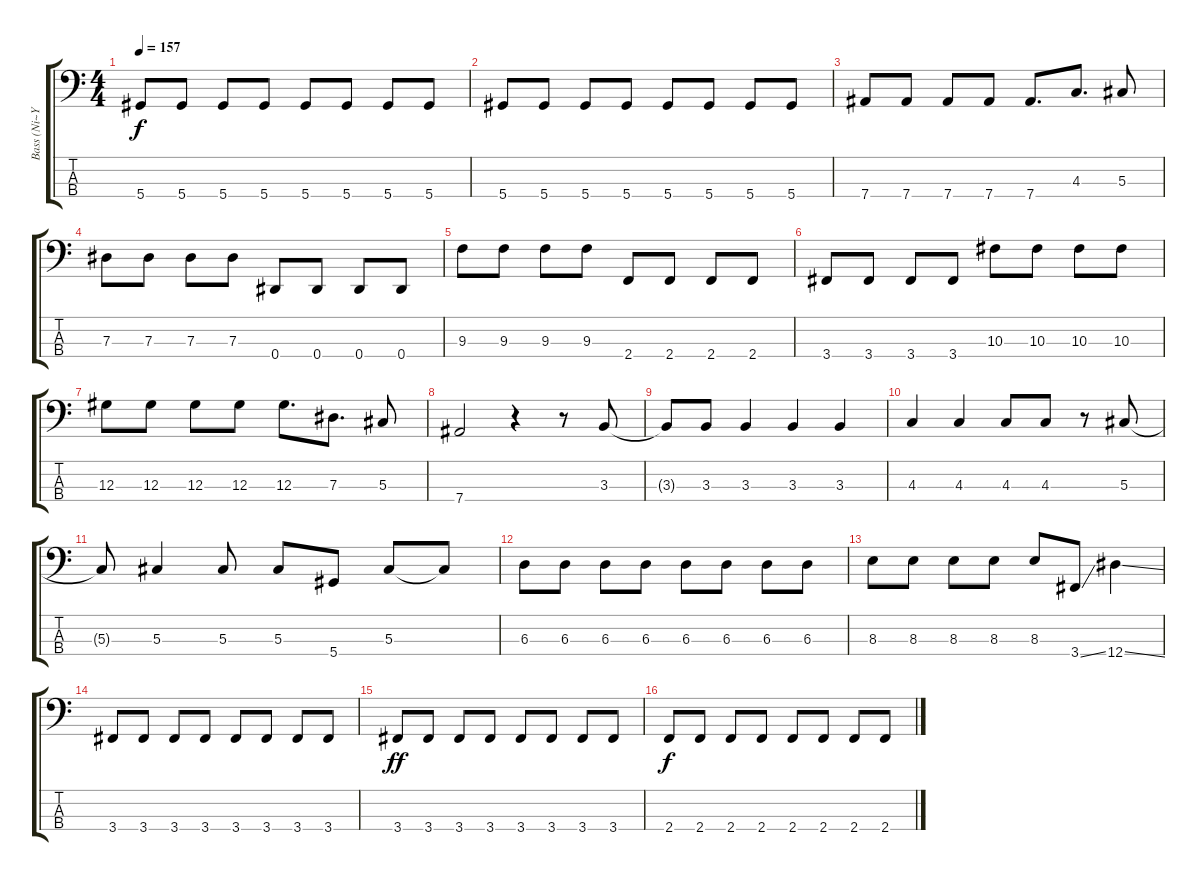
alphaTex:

\track ("Bass (Ni~Ya)" "Bass (Ni~Y") {instrument electricbasspick}
\staff {score tabs}
\tuning (Gb2 Db2 Ab1 Eb1) {hide}
\ts (4 4)
\tempo 157
\clef f4
\ks c
5.4.8{dy f} 5.4.8 5.4.8 5.4.8 5.4.8 5.4.8 5.4.8 5.4.8 |
5.4.8 5.4.8 5.4.8 5.4.8 5.4.8 5.4.8 5.4.8 5.4.8 |
7.4.8 7.4.8 7.4.8 7.4.8 7.4.8{d} 4.3.8{d} 5.3.8 |
7.3.8 7.3.8 7.3.8 7.3.8 0.4.8 0.4.8 0.4.8 0.4.8 |
9.3.8 9.3.8 9.3.8 9.3.8 2.4.8 2.4.8 2.4.8 2.4.8 |
3.4.8 3.4.8 3.4.8 3.4.8 10.3.8 10.3.8 10.3.8 10.3.8 |
12.3.8 12.3.8 12.3.8 12.3.8 12.3.8{d} 7.3.8{d} 5.3.8 |
7.4.2 r.4 r.8 3.3.8 |
3.3{t}.8 3.3.8 3.3.4 3.3.4 3.3.4 |
4.3.4 4.3.4 4.3.8 4.3.8 r.8 5.3.8 |
5.3{t}.8 5.3.4 5.3.8 5.3.8 5.4.8 5.3.8 5.3{t}.8 |
6.3.8 6.3.8 6.3.8 6.3.8 6.3.8 6.3.8 6.3.8 6.3.8 |
8.3.8 8.3.8 8.3.8 8.3.8 8.3.8 3.4{ss}.8 12.4{ss}.4 |
3.4.8 3.4.8 3.4.8 3.4.8 3.4.8 3.4.8 3.4.8 3.4.8 |
3.4.8{dy ff} 3.4.8 3.4.8 3.4.8 3.4.8 3.4.8 3.4.8 3.4.8 |
2.4.8{dy f} 2.4.8 2.4.8 2.4.8 2.4.8 2.4.8 2.4.8 2.4{ss}.8
